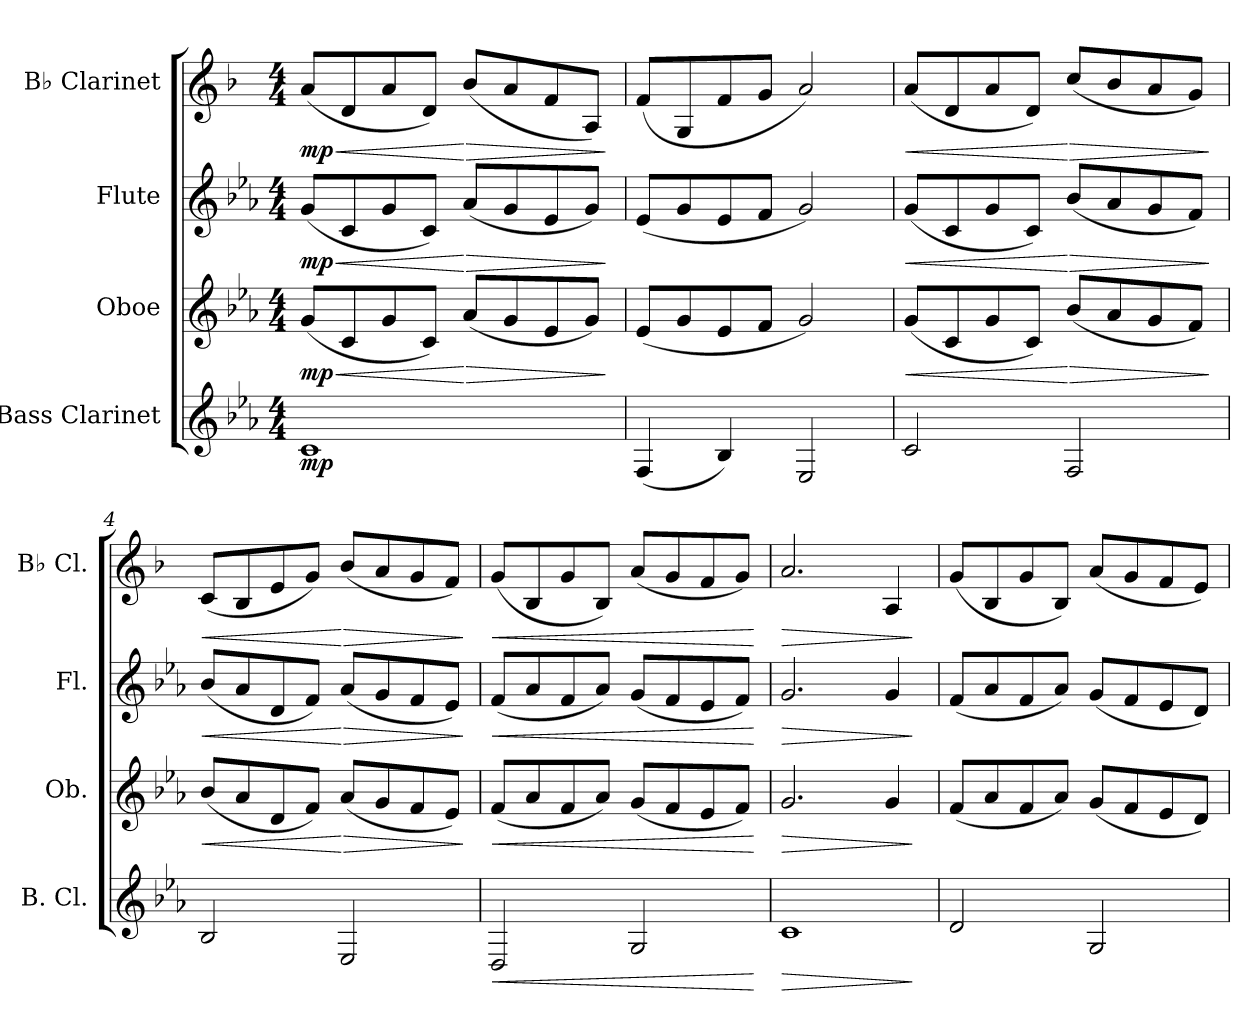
**kern	**dynam	**kern	**dynam	**kern	**dynam	**kern	**dynam
*part4	*part4	*part3	*part3	*part2	*part2	*part1	*part1
*staff4	*staff4	*staff3	*staff3	*staff2	*staff2	*staff1	*staff1
*I"Bass Clarinet	*	*I"Oboe	*	*I"Flute	*	*I"B♭ Clarinet	*
*I'B. Cl.	*	*I'Ob.	*	*I'Fl.	*	*I'B♭ Cl.	*
*clefG2	*	*clefG2	*	*clefG2	*	*clefG2	*
*ITrd8c14	*	*	*	*	*	*ITrd1c2	*
*k[b-e-a-]	*	*k[b-e-a-]	*	*k[b-e-a-]	*	*k[b-e-a-]	*
*M4/4	*	*M4/4	*	*M4/4	*	*M4/4	*
*MM54	*	*MM54	*	*MM54	*	*MM54	*
=1	=1	=1	=1	=1	=1	=1	=1
!	!LO:DY:b	!	!LO:HP:b	!	!LO:HP:b	!	!LO:HP:b
!	!	!	!LO:DY:n=1:b	!	!LO:DY:n=1:b	!	!LO:DY:n=1:b
1C	mp	(8g/L	< mp	(8g/L	< mp	(8g/L	< mp
.	.	8c/	.	8c/	.	8c/	.
.	.	8g/	.	8g/	.	8g/	.
.	.	8c/J)	.	8c/J)	.	8c/J)	.
!	!	!	!LO:HP:n=1:b	!	!LO:HP:n=1:b	!	!LO:HP:n=1:b
.	.	(8a-/L	[ >	(8a-/L	[ >	(8a-/L	[ >
.	.	8g/	.	8g/	.	8g/	.
.	.	8e-/	.	8e-/	.	8e-/	.
.	.	8g/J)	.	8g/J)	.	8G/J)	.
.	.	.	]	.	]	.	]
=2	=2	=2	=2	=2	=2	=2	=2
(4FF/	.	(8e-/L	.	(8e-/L	.	(8e-/L	.
.	.	8g/	.	8g/	.	8F/	.
4BB-/)	.	8e-/	.	8e-/	.	8e-/	.
.	.	8f/J	.	8f/J	.	8f/J	.
2EE-/	.	2g/)	.	2g/)	.	2g/)	.
=3	=3	=3	=3	=3	=3	=3	=3
!	!	!	!LO:HP:b	!	!LO:HP:b	!	!LO:HP:b
2C/	.	(8g/L	<	(8g/L	<	(8g/L	<
.	.	8c/	.	8c/	.	8c/	.
.	.	8g/	.	8g/	.	8g/	.
.	.	8c/J)	.	8c/J)	.	8c/J)	.
!	!	!	!LO:HP:n=1:b	!	!LO:HP:n=1:b	!	!LO:HP:n=1:b
2FF/	.	(8b-/L	[ >	(8b-/L	[ >	(8b-/L	[ >
.	.	8a-/	.	8a-/	.	8a-/	.
.	.	8g/	.	8g/	.	8g/	.
.	.	8f/J)	.	8f/J)	.	8f/J)	.
.	.	.	]	.	]	.	]
=4	=4	=4	=4	=4	=4	=4	=4
!	!	!	!LO:HP:b	!	!LO:HP:b	!	!LO:HP:b
2BB-/	.	(8b-/L	<	(8b-/L	<	(8B-/L	<
.	.	8a-/	.	8a-/	.	8A-/	.
.	.	8d/	.	8d/	.	8d/	.
.	.	8f/J)	.	8f/J)	.	8f/J)	.
!	!	!	!LO:HP:n=1:b	!	!LO:HP:n=1:b	!	!LO:HP:n=1:b
2EE-/	.	(8a-/L	[ >	(8a-/L	[ >	(8a-/L	[ >
.	.	8g/	.	8g/	.	8g/	.
.	.	8f/	.	8f/	.	8f/	.
.	.	8e-/J)	.	8e-/J)	.	8e-/J)	.
.	.	.	]	.	]	.	]
!!LO:LB:g=z
=5	=5	=5	=5	=5	=5	=5	=5
!	!LO:HP:b	!	!LO:HP:b	!	!LO:HP:b	!	!LO:HP:b
2DD/	<	(8f/L	<	(8f/L	<	(8f/L	<
.	.	8a-/	.	8a-/	.	8A-/	.
.	.	8f/	.	8f/	.	8f/	.
.	.	8a-/J)	.	8a-/J)	.	8A-/J)	.
2GG/	.	(8g/L	.	(8g/L	.	(8g/L	.
.	.	8f/	.	8f/	.	8f/	.
.	.	8e-/	.	8e-/	.	8e-/	.
.	.	8f/J)	.	8f/J)	.	8f/J)	.
.	[	.	[	.	[	.	[
=6	=6	=6	=6	=6	=6	=6	=6
!	!LO:HP:b	!	!LO:HP:b	!	!LO:HP:b	!	!LO:HP:b
1C	>	2.g/	>	2.g/	>	2.g/	>
.	.	4g/	.	4g/	.	4G/	.
.	]	.	]	.	]	.	]
=7	=7	=7	=7	=7	=7	=7	=7
2D/	.	(8f/L	.	(8f/L	.	(8f/L	.
.	.	8a-/	.	8a-/	.	8A-/	.
.	.	8f/	.	8f/	.	8f/	.
.	.	8a-/J)	.	8a-/J)	.	8A-/J)	.
2GG/	.	(8g/L	.	(8g/L	.	(8g/L	.
.	.	8f/	.	8f/	.	8f/	.
.	.	8e-/	.	8e-/	.	8e-/	.
.	.	8d/J)	.	8d/J)	.	8d/J)	.
=	=	=	=	=	=	=	=
*-	*-	*-	*-	*-	*-	*-	*-
